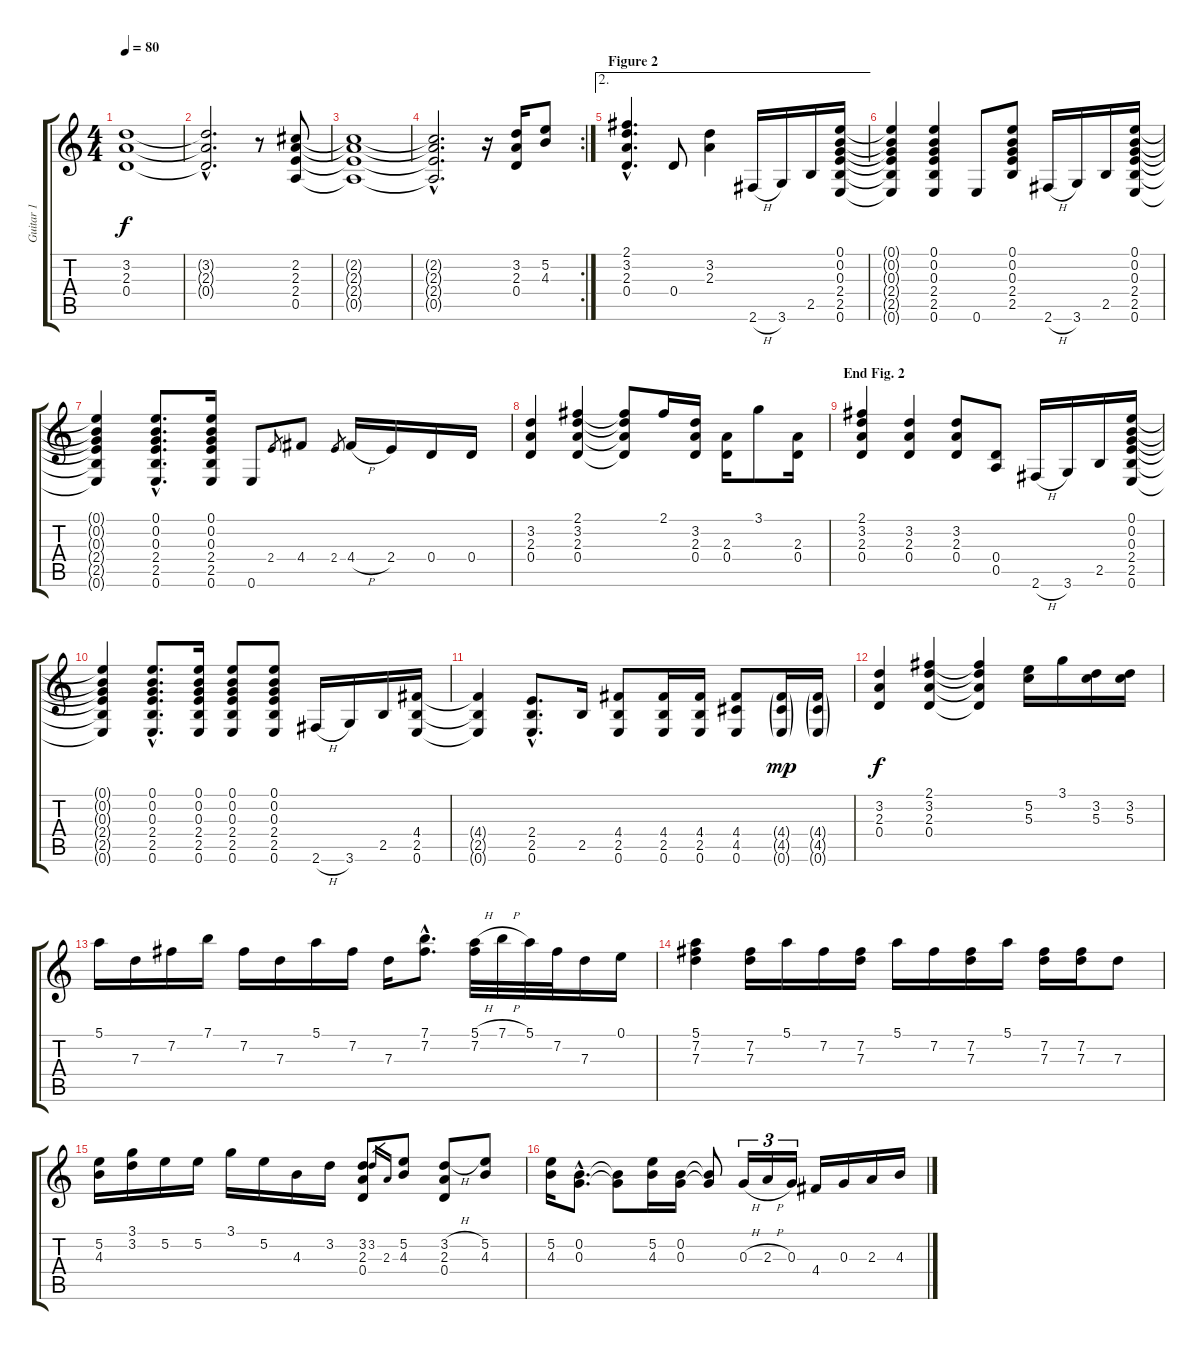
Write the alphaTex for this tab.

\track ("Guitar 1" "Guitar 1") {instrument electricguitarclean}
\staff {score tabs}
\tuning (E4 B3 G3 D3 A2 E2) {hide}
\ts (4 4)
\tempo 80
\clef g2
\ks c
(3.2{t} 2.3{t} 0.4{t}).1{dy f} |
(3.2{hac t} 2.3{hac t} 0.4{hac t}).2{d} r.8 (2.2 2.3 2.4 0.5).8 |
(2.2{t} 2.3{t} 2.4{t} 0.5{t}).1 |
\rc 2
(2.2{hac t} 2.3{hac t} 2.4{hac t} 0.5{hac t}).2{d} r.16 (3.2 2.3 0.4).16 (5.2 4.3).8 |
\ae 2
\section ("" "Figure 2")
(2.1{hac} 3.2{hac} 2.3{hac} 0.4{hac}).4{d instrument distortionguitar} 0.4.8 (3.2 2.3).4 2.6{h}.16 3.6.16 2.5.16 (0.1 0.2 0.3 2.4 2.5 0.6).16 |
(0.1{t} 0.2{t} 0.3{t} 2.4{t} 2.5{t} 0.6{t}).4 (0.1 0.2 0.3 2.4 2.5 0.6).4 0.6.8 (0.1 0.2 0.3 2.4 2.5).8 2.6{h}.16 3.6.16 2.5.16 (0.1 0.2 0.3 2.4 2.5 0.6).16 |
(0.1{t} 0.2{t} 0.3{t} 2.4{t} 2.5{t} 0.6{t}).4 (0.1{hac} 0.2{hac} 0.3{hac} 2.4{hac} 2.5{hac} 0.6{hac}).8{d} (0.1 0.2 0.3 2.4 2.5 0.6).16 0.6.8 2.4.8{gr} 4.4.8 2.4.8{gr} 4.4{h}.16 2.4.16 0.4.16 0.4.16 |
(3.2 2.3 0.4).4 (2.1 3.2 2.3 0.4).4 (2.1{t} 3.2{t} 2.3{t} 0.4{t}).8 2.1.16 (3.2 2.3 0.4).16 (2.3 0.4).16 3.1.8 (2.3 0.4).16 |
\section ("" "End Fig. 2")
(2.1 3.2 2.3 0.4).4 (3.2 2.3 0.4).4 (3.2 2.3 0.4).8 (0.4 0.5).8 2.6{h}.16 3.6.16 2.5.16 (0.1 0.2 0.3 2.4 2.5 0.6).16 |
(0.1{t} 0.2{t} 0.3{t} 2.4{t} 2.5{t} 0.6{t}).4 (0.1{hac} 0.2{hac} 0.3{hac} 2.4{hac} 2.5{hac} 0.6{hac}).8{d} (0.1 0.2 0.3 2.4 2.5 0.6).16 (0.1 0.2 0.3 2.4 2.5 0.6).8 (0.1 0.2 0.3 2.4 2.5 0.6).8 2.6{h}.16 3.6.16 2.5.16 (4.4 2.5 0.6).16 |
(4.4{t} 2.5{t} 0.6{t}).4 (2.4{hac} 2.5{hac} 0.6{hac}).8{d} 2.5.16 (4.4 2.5 0.6).8 (4.4 2.5 0.6).16 (4.4 2.5 0.6).16 (4.4 4.5 0.6).8 (4.4{g} 4.5{g} 0.6{g}).16{dy mp} (4.4{g} 4.5{g} 0.6{g}).16 |
(3.2 2.3 0.4).4{dy f} (2.1 3.2 2.3 0.4).4 (2.1{t} 3.2{t} 2.3{t} 0.4{t}).4 (5.2 5.3).16 3.1.16 (3.2 5.3).16 (3.2 5.3).16 |
5.1.16 7.3.16 7.2.16 7.1.16 7.2.16 7.3.16 5.1.16 7.2.16 7.3.16 (7.1{hac} 7.2{hac}).8{d} (5.1{h} 7.2).32 7.1{h}.32 5.1.32 7.2.32 7.3.16 0.1.16 |
(5.1 7.2 7.3).4 (7.2 7.3).16 5.1.16 7.2.16 (7.2 7.3).16 5.1.16 7.2.16 (7.2 7.3).16 5.1.16 (7.2 7.3).16 (7.2 7.3).16 7.3.8 |
(5.2 4.3).16 (3.1 3.2).16 5.2.16 5.2.16 3.1.16 5.2.16 4.3.16 3.2.16 (3.2 2.3 0.4).8 3.2.16{gr} 2.3.16{gr} (5.2 4.3).8 (3.2{h} 2.3 0.4).8 (5.2 4.3).8 |
(5.2 4.3).16 (0.2{hac} 0.3{hac}).8{d} (0.2{t} 0.3{t}).8 (5.2 4.3).16 (0.2 0.3).16 (0.2{t} 0.3{t}).8 0.3{h}.16{tu (3 2)} 2.3{h}.16{tu (3 2)} 0.3.16{tu (3 2)} 4.4.16 0.3.16 2.3.16 4.3.16
